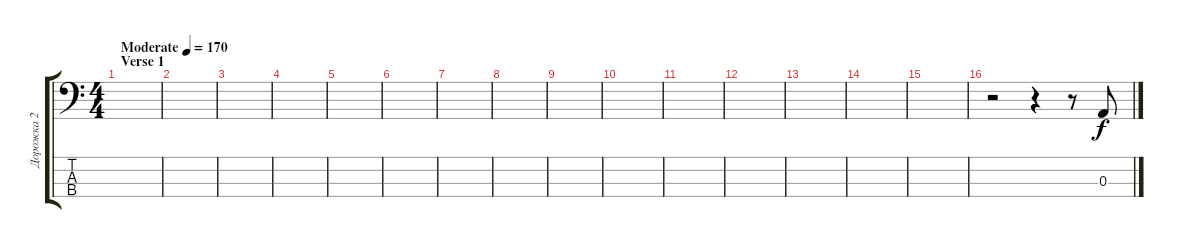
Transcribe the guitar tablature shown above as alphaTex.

\track ("Дорожка 2" "Дорожка 2") {instrument electricbassfinger}
\staff {score tabs}
\tuning (G2 D2 A1 E1) {hide}
\ts (4 4)
\section ("" "Verse 1")
\tempo (170 "Moderate")
\clef f4
\ks c
|
|
|
|
|
|
|
|
|
|
|
|
|
|
|
r.2 r.4 r.8 0.3.8
